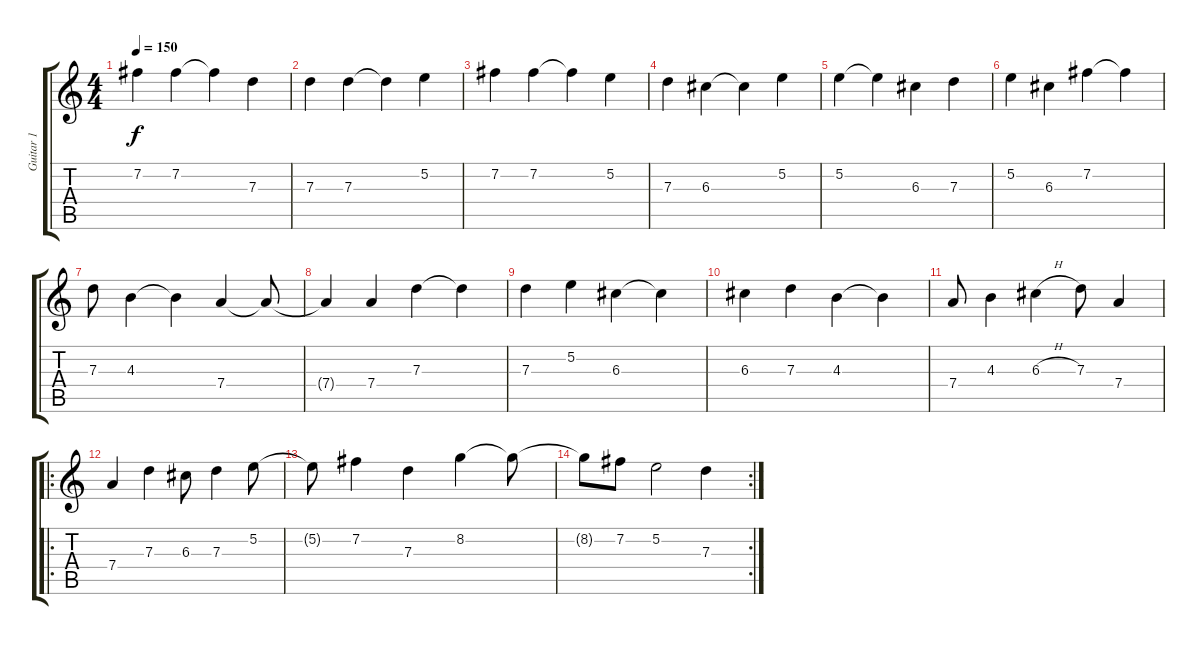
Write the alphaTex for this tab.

\track ("Guitar 1" "Guitar 1") {instrument distortionguitar}
\staff {score tabs}
\tuning (E4 B3 G3 D3 A2 E2) {hide}
\ts (4 4)
\tempo 150
\clef g2
\ks c
7.2.4{dy f instrument distortionguitar} 7.2.4 7.2{t}.4 7.3.4 |
7.3.4 7.3.4 7.3{t}.4 5.2.4 |
7.2.4 7.2.4 7.2{t}.4 5.2.4 |
7.3.4 6.3.4 6.3{t}.4 5.2.4 |
5.2.4 5.2{t}.4 6.3.4 7.3.4 |
5.2.4 6.3.4 7.2.4 7.2{t}.4 |
7.3.8 4.3.4 4.3{t}.4 7.4.4 7.4{t}.8 |
7.4{t}.4 7.4.4 7.3.4 7.3{t}.4 |
7.3.4 5.2.4 6.3.4 6.3{t}.4 |
6.3.4 7.3.4 4.3.4 4.3{t}.4 |
7.4.8 4.3.4 6.3{h}.4 7.3.8 7.4.4 |
\ro
7.4.4 7.3.4 6.3.8 7.3.4 5.2.8 |
5.2{t}.8 7.2.4 7.3.4 8.2.4 8.2{t}.8 |
\rc 2
8.2{t}.8 7.2.8 5.2.2 7.3.4
